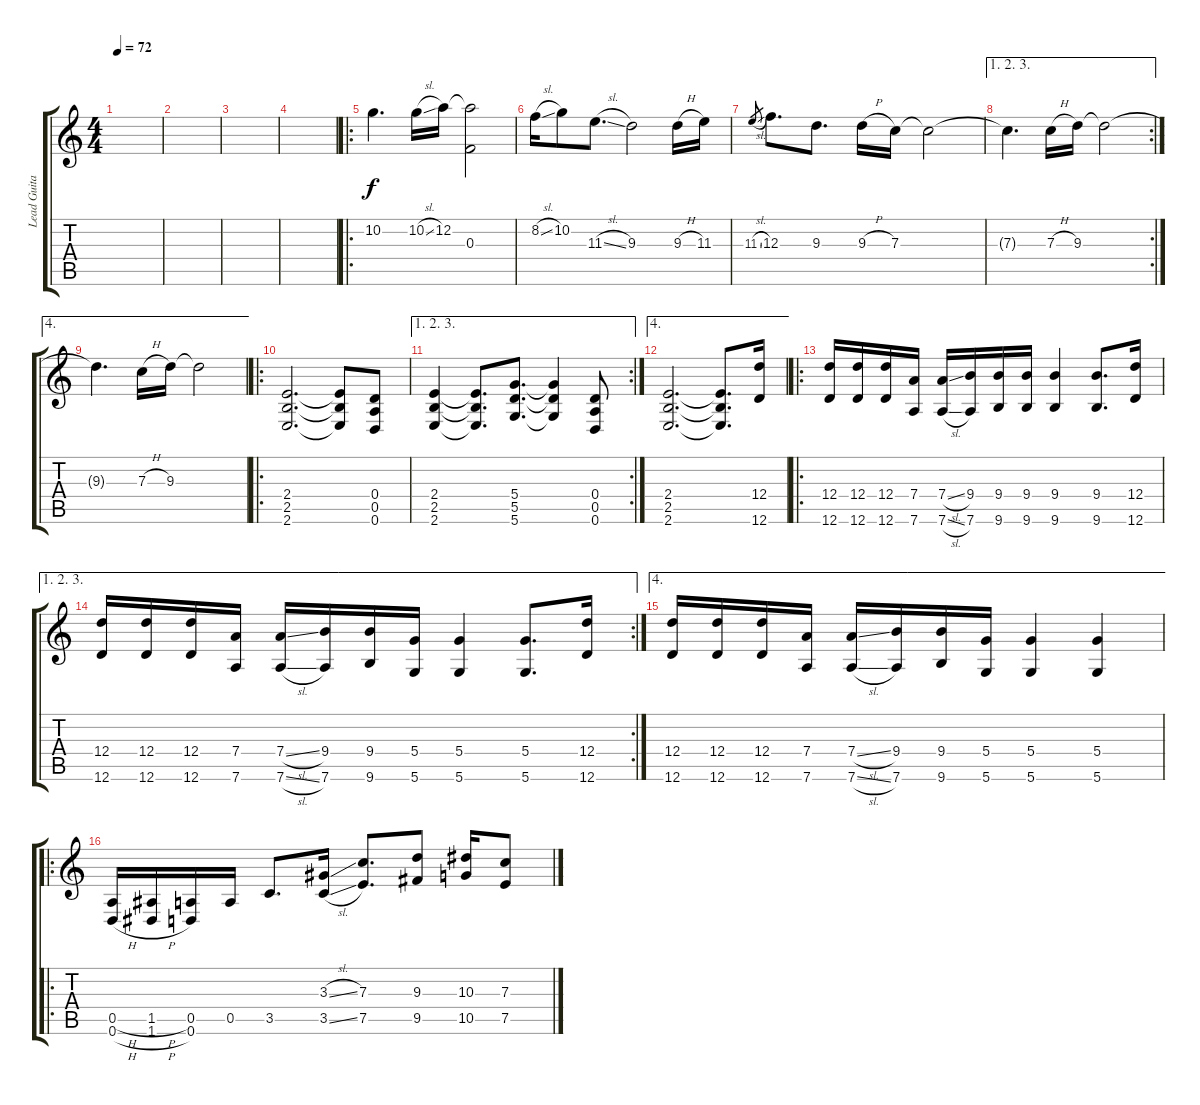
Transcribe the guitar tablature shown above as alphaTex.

\track ("Lead Guitar" "Lead Guita") {instrument overdrivenguitar}
\staff {score tabs}
\tuning (E4 A3 F3 D3 A2 D2) {hide}
\ts (4 4)
\tempo 72
\clef g2
\ks c
|
|
|
|
\ro
10.2.4{d volume 13 instrument distortionguitar} 10.2{sl}.16 12.2.16 (12.2{t} 0.3).2 |
8.2{sl}.16 10.2.8 11.3{sl}.8{d} 9.3.2 9.3{h}.16 11.3.16 |
11.3{sl}.8{gr} 12.3.8{d} 9.3.8{d} 9.3{h}.16 7.3.16 7.3{t}.2 |
\ae (1 2 3)
\rc 2
7.3{t}.4{d} 7.3{h}.16 9.3.16 9.3{t}.2 |
\ae 4
9.3{t}.4{d} 7.3{h}.16 9.3.16 9.3{t}.2 |
\ro
(2.4 2.5 2.6).2{d} (2.4{t} 2.5{t} 2.6{t}).8 (0.4 0.5 0.6).8 |
\ae (1 2 3)
\rc 2
(2.4 2.5 2.6).4 (2.4{t} 2.5{t} 2.6{t}).8{d} (5.4 5.5 5.6).8{d} (5.4{t} 5.5{t} 5.6{t}).4 (0.4 0.5 0.6).8 |
\ae 4
(2.4 2.5 2.6).2{d} (2.4{t} 2.5{t} 2.6{t}).8{d} (12.4 12.6).16 |
\ro
(12.4 12.6).16 (12.4 12.6).16 (12.4 12.6).16 (7.4 7.6).16 (7.4{sl} 7.6{sl}).16 (9.4 7.6).16 (9.4 9.6).16 (9.4 9.6).16 (9.4 9.6).4 (9.4 9.6).8{d} (12.4 12.6).16 |
\ae (1 2 3)
\rc 2
(12.4 12.6).16 (12.4 12.6).16 (12.4 12.6).16 (7.4 7.6).16 (7.4{sl} 7.6{sl}).16 (9.4 7.6).16 (9.4 9.6).16 (5.4 5.6).16 (5.4 5.6).4 (5.4 5.6).8{d} (12.4 12.6).16 |
\ae 4
(12.4 12.6).16 (12.4 12.6).16 (12.4 12.6).16 (7.4 7.6).16 (7.4{sl} 7.6{sl}).16 (9.4 7.6).16 (9.4 9.6).16 (5.4 5.6).16 (5.4 5.6).4 (5.4 5.6).4 |
\ro
(0.5{h} 0.6{h}).16 (1.5{h} 1.6{h}).16 (0.5 0.6).16 0.5.16 3.5.8{d} (3.3{sl} 3.5{sl}).16 (7.3 7.5).8{d} (9.3 9.5).8 (10.3 10.5).16 (7.3 7.5).8
